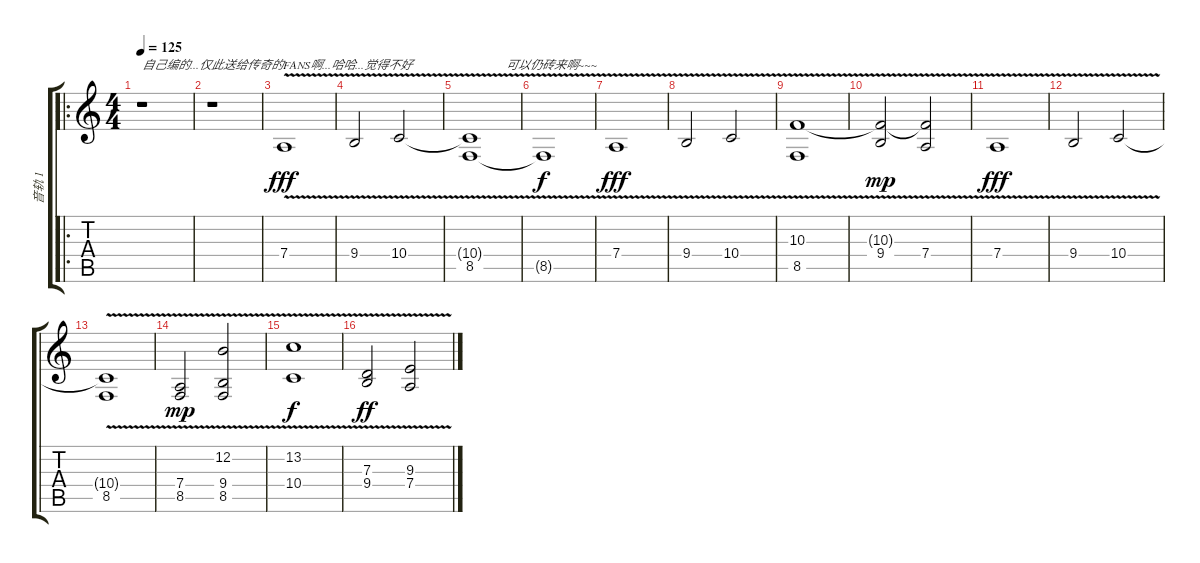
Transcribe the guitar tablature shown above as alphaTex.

\track ("音轨 1" "音轨 1") {instrument pad8sweep}
\staff {score tabs}
\tuning (E4 B3 G3 D3 A2 E2) {hide}
\ro
\ts (4 4)
\tempo 125
\clef g2
\ks c
r.1{txt "自己编的...仅此送给传奇的FANS啊...哈哈...觉得不好" dy fff instrument pad8sweep} |
r.1 |
7.4{v}.1 |
9.4{v}.2 10.4{v}.2 |
(10.4{t} 8.5{v}).1{txt "            可以仍砖来啊~~~"} |
8.5{t}.1{dy f} |
7.4{v}.1{dy fff} |
9.4{v}.2 10.4{v}.2 |
(10.3{v} 8.5{v}).1 |
(10.3{t} 9.4{v}).2{dy mp} (10.3{t} 7.4{v}).2 |
7.4{v}.1{dy fff} |
9.4{v}.2 10.4{v}.2 |
(10.4{t} 8.5{v}).1 |
(7.4{v} 8.5{v}).2{dy mp} (12.2{v} 9.4{v} 8.5{v}).2 |
(13.2{v} 10.4{v}).1{dy f} |
(7.3{v} 9.4{v}).2{dy ff} (9.3{v} 7.4{v}).2
